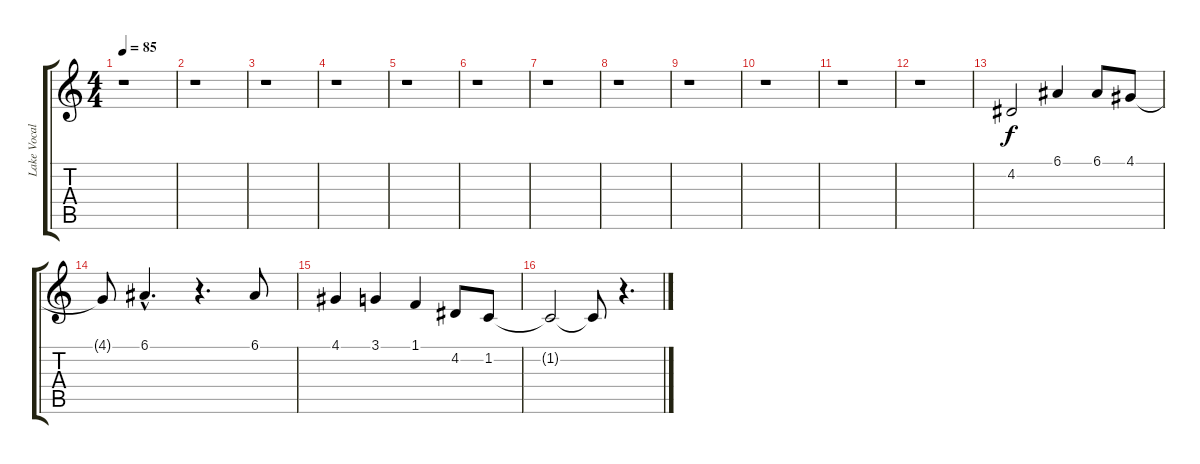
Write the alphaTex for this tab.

\track ("Lake Vocal" "Lake Vocal") {instrument panflute}
\staff {score tabs}
\tuning (E4 B3 G3 D3 A2 E2) {hide}
\ts (4 4)
\tempo 85
\clef g2
\ks c
r.1{dy f instrument panflute} |
r.1 |
r.1 |
r.1 |
r.1 |
r.1 |
r.1 |
r.1 |
r.1 |
r.1 |
r.1 |
r.1 |
4.2.2 6.1.4 6.1.8 4.1.8 |
4.1{t}.8 6.1{hac}.4{d} r.4{d} 6.1.8 |
4.1.4 3.1.4 1.1.4 4.2.8 1.2.8 |
1.2{t}.2 1.2{t}.8 r.4{d}
